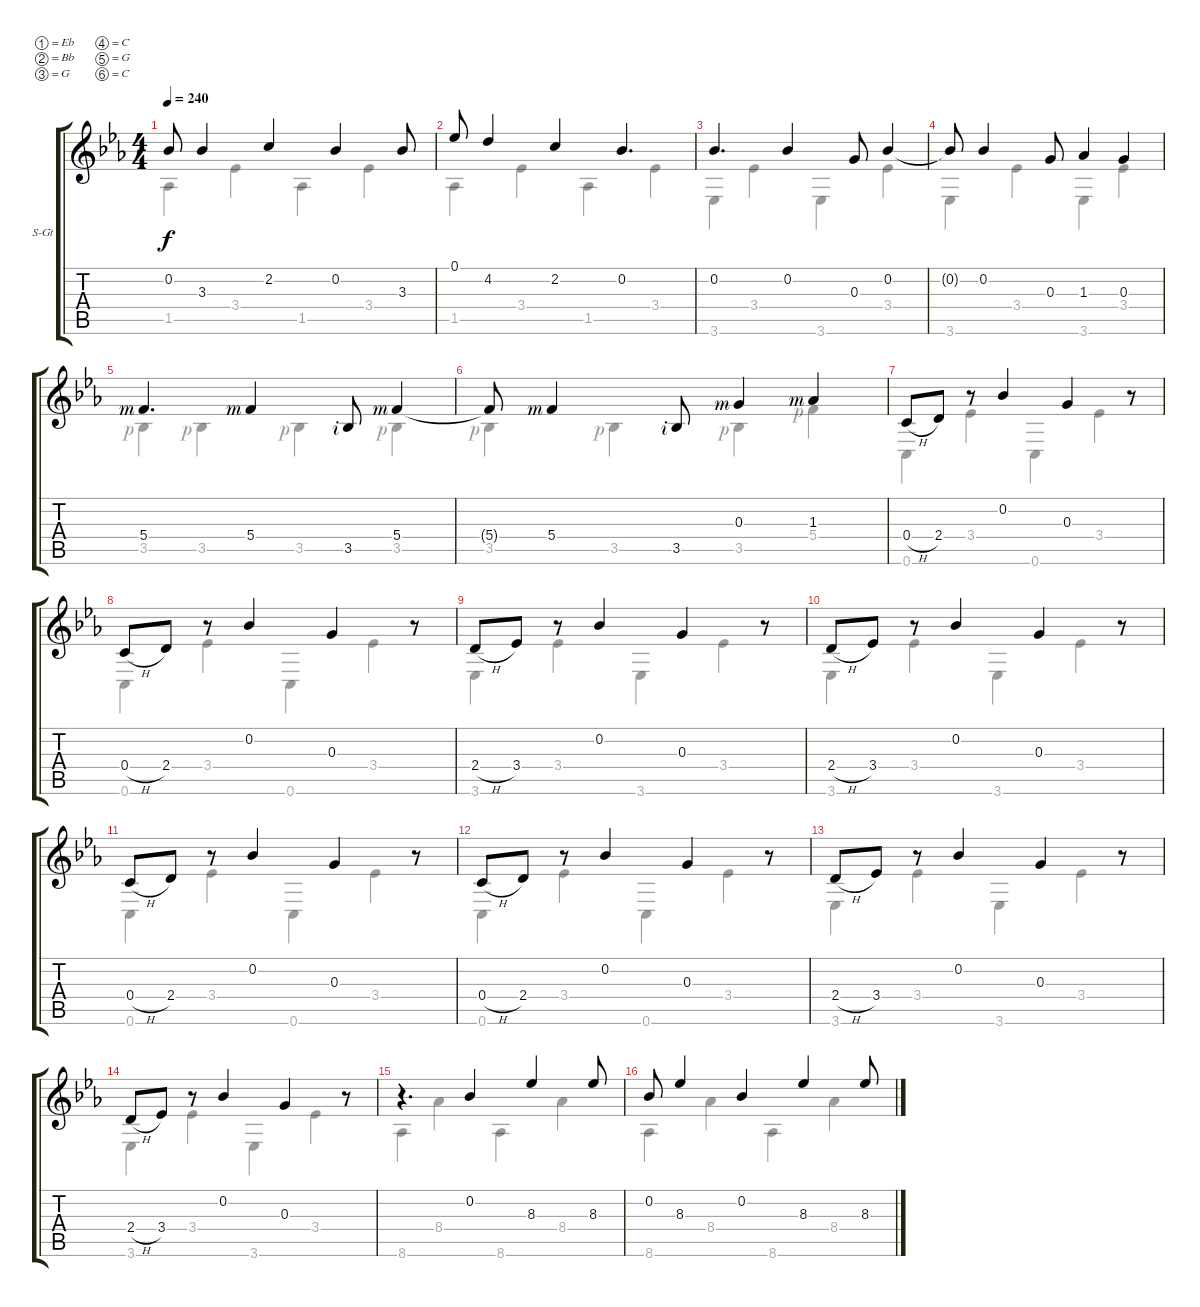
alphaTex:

\bracketExtendMode groupsimilarinstruments
\firstSystemTrackNameOrientation horizontal
\otherSystemsTrackNameOrientation horizontal
\track ("Track 1" "S-Gt") {instrument acousticguitarsteel}
\staff {score tabs}
\tuning (Eb4 Bb3 G3 C3 G2 C2)
\voice
\ts (4 4)
\tempo 240
\clef g2
\ks cminor
0.2.8{dy f} 3.3.4 2.2.4 0.2.4 3.3.8 |
0.1.8 4.2.4 2.2.4 0.2.4{d} |
0.2.4{d} 0.2.4 0.3.8 0.2.4 |
0.2{t}.8 0.2.4 0.3.8 1.3.4 0.3.4 |
5.4{rf 3}.4{d} 5.4{rf 3}.4 3.5{rf 2}.8 5.4{rf 3}.4 |
5.4{t}.8 5.4{rf 3}.4 3.5{rf 2}.8 0.3{rf 3}.4 1.3{rf 3}.4 |
0.4{h}.8 2.4.8 r.8 0.2.4 0.3.4 r.8 |
0.4{h}.8 2.4.8 r.8 0.2.4 0.3.4 r.8 |
2.4{h}.8 3.4.8 r.8 0.2.4 0.3.4 r.8 |
2.4{h}.8 3.4.8 r.8 0.2.4 0.3.4 r.8 |
0.4{h}.8 2.4.8 r.8 0.2.4 0.3.4 r.8 |
0.4{h}.8 2.4.8 r.8 0.2.4 0.3.4 r.8 |
2.4{h}.8 3.4.8 r.8 0.2.4 0.3.4 r.8 |
2.4{h}.8 3.4.8 r.8 0.2.4 0.3.4 r.8 |
r.4{d} 0.2.4 8.3.4 8.3.8 |
0.2.8 8.3.4 0.2.4 8.3.4 8.3.8
\voice
\clef g2
\ottava regular
\simile none
\ks cminor
1.5.4{dy f} 3.4.4 1.5.4 3.4.4 |
1.5.4 3.4.4 1.5.4 3.4.4 |
3.6.4 3.4.4 3.6.4 3.4.4 |
3.6.4 3.4.4 3.6.4 3.4.4 |
3.5{rf 1}.4 3.5{rf 1}.4 3.5{rf 1}.4 3.5{rf 1}.4 |
3.5{rf 1}.4 3.5{rf 1}.4 3.5{rf 1}.4 5.4{rf 1}.4 |
0.6.4 3.4.4 0.6.4 3.4.4 |
0.6.4 3.4.4 0.6.4 3.4.4 |
3.6.4 3.4.4 3.6.4 3.4.4 |
3.6.4 3.4.4 3.6.4 3.4.4 |
0.6.4 3.4.4 0.6.4 3.4.4 |
0.6.4 3.4.4 0.6.4 3.4.4 |
3.6.4 3.4.4 3.6.4 3.4.4 |
3.6.4 3.4.4 3.6.4 3.4.4 |
8.6.4 8.4.4 8.6.4 8.4.4 |
8.6.4 8.4.4 8.6.4 8.4.4
